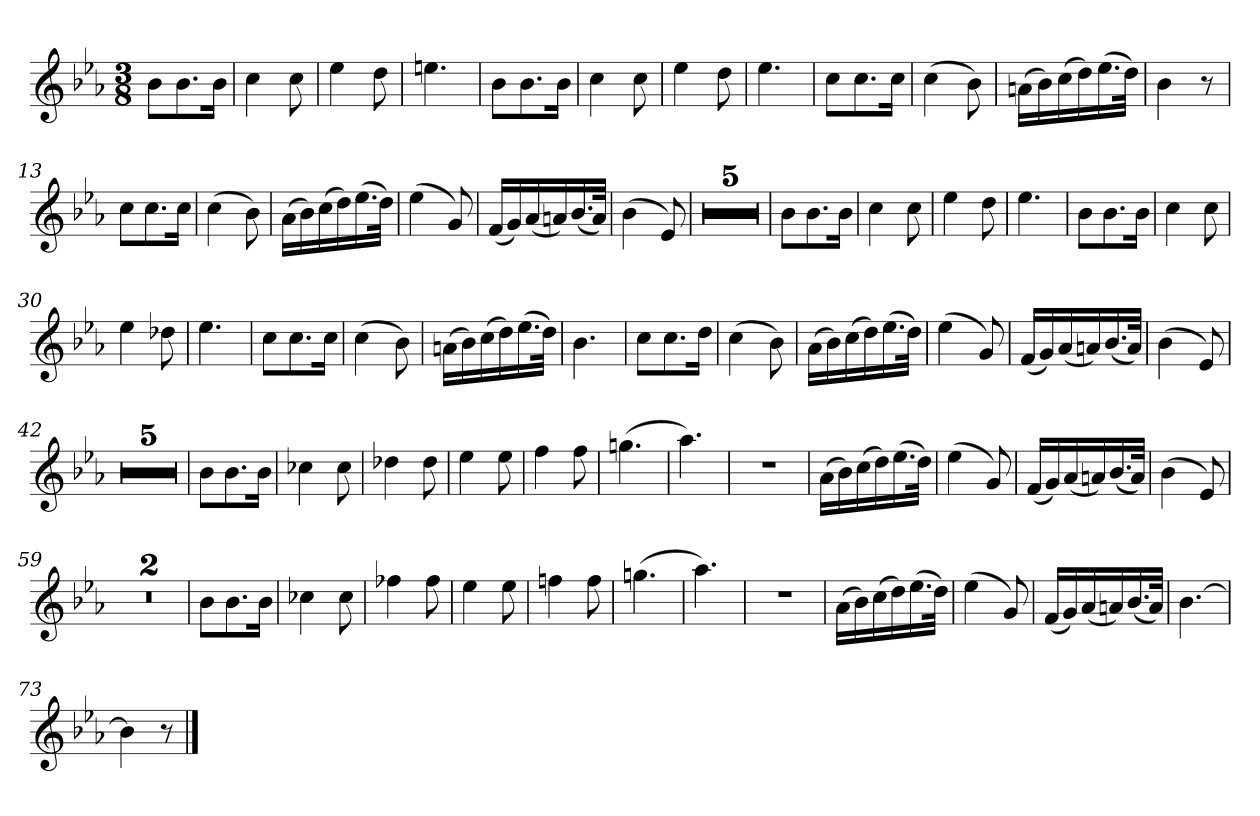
**kern
*part1
*staff1
*k[b-e-a-]
*E-:
*M3/8
=1
8b-L
8.b-
16b-Jk
=2
4cc
8cc
=3
4ee-
8dd
=4
4.een
=5
8b-L
8.b-
16b-Jk
=6
4cc
8cc
=7
4ee-
8dd
=8
4.ee-
=9
8ccL
8.cc
16ccJk
=10
(4cc
8b-)
=11
(16anLL
16b-)
(16cc
16dd)
(16.ee-
32ddJJk)
=12
4b-
8r
=13
8ccL
8.cc
16ccJk
=14
(4cc
8b-)
=15
(16a-LL
16b-)
(16cc
16dd)
(16.ee-
32ddJJk)
=16
(4ee-
8g)
=17
(16fLL
16g)
(16a-
16an)
(16.b-
32aJJk)
=18
(4b-
8e-)
=19
4.r
=20
4.r
=21
4.r
=22
4.r
=23
4.r
=24
8b-L
8.b-
16b-Jk
=25
4cc
8cc
=26
4ee-
8dd
=27
4.ee-
=28
8b-L
8.b-
16b-Jk
=29
4cc
8cc
=30
4ee-
8dd-X
=31
4.ee-
=32
8ccL
8.cc
16ccJk
=33
(4cc
8b-)
=34
(16anLL
16b-)
(16cc
16dd)
(16.ee-
32ddJJk)
=35
4.b-
=36
8ccL
8.cc
16ddJk
=37
(4cc
8b-)
=38
(16a-LL
16b-)
(16cc
16dd)
(16.ee-
32ddJJk)
=39
(4ee-
8g)
=40
(16fLL
16g)
(16a-
16an)
(16.b-
32aJJk)
=41
(4b-
8e-)
=42
4.r
=43
4.r
=44
4.r
=45
4.r
=46
4.r
=47
8b-L
8.b-
16b-Jk
=48
4cc-X
8cc-
=49
4dd-X
8dd-
=50
4ee-
8ee-
=51
4ff
8ff
=52
(4.ggn
=53
4.aa-)
=54
4.r
=55
(16a-LL
16b-)
(16cc
16dd)
(16.ee-
32ddJJk)
=56
(4ee-
8g)
=57
(16fLL
16g)
(16a-
16an)
(16.b-
32aJJk)
=58
(4b-
8e-)
=59
4.r
=60
4.r
=61
8b-L
8.b-
16b-Jk
=62
4cc-X
8cc-
=63
4ff-X
8ff-
=64
4ee-
8ee-
=65
4ffn
8ff
=66
(4.ggn
=67
4.aa-)
=68
4.r
=69
(16a-LL
16b-)
(16cc
16dd)
(16.ee-
32ddJJk)
=70
(4ee-
8g)
=71
(16fLL
16g)
(16a-
16an)
(16.b-
32aJJk)
=72
[4.b-
=73
4b-]
8r
==
*-
